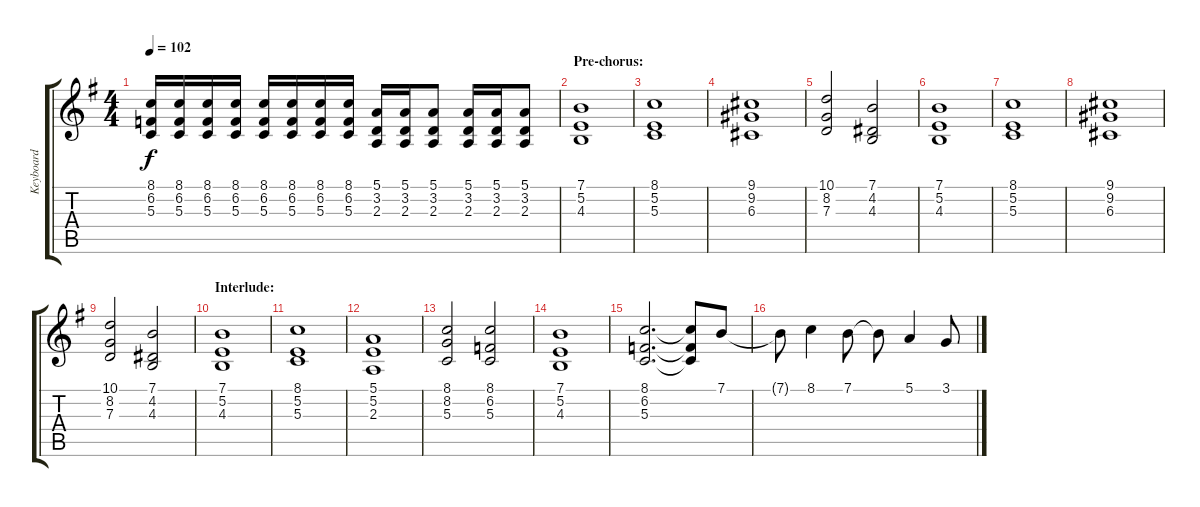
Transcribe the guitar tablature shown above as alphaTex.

\track ("Keyboard" "Keyboard") {instrument lead3calliope}
\staff {score tabs}
\tuning (E4 B3 G3 D3 A2 E2) {hide}
\ts (4 4)
\tempo 102
\clef g2
\ks g
(8.1 6.2 5.3).16{dy f} (8.1 6.2 5.3).16 (8.1 6.2 5.3).16 (8.1 6.2 5.3).16 (8.1 6.2 5.3).16 (8.1 6.2 5.3).16 (8.1 6.2 5.3).16 (8.1 6.2 5.3).16 (5.1 3.2 2.3).16 (5.1 3.2 2.3).16 (5.1 3.2 2.3).8 (5.1 3.2 2.3).16 (5.1 3.2 2.3).16 (5.1 3.2 2.3).8 |
\section ("" "Pre-chorus:")
\ks eminor
(7.1 5.2 4.3).1{volume 8 instrument pad2warm} |
(8.1 5.2 5.3).1 |
(9.1 9.2 6.3).1 |
(10.1 8.2 7.3).2 (7.1 4.2 4.3).2 |
(7.1 5.2 4.3).1 |
(8.1 5.2 5.3).1 |
(9.1 9.2 6.3).1 |
(10.1 8.2 7.3).2 (7.1 4.2 4.3).2 |
\section ("" "Interlude:")
(7.1 5.2 4.3).1{volume 9 instrument pad8sweep} |
(8.1 5.2 5.3).1 |
(5.1 5.2 2.3).1 |
(8.1 8.2 5.3).2 (8.1 6.2 5.3).2 |
(7.1 5.2 4.3).1 |
(8.1 6.2 5.3).2{d} (8.1{t} 6.2{t} 5.3{t}).8 7.1.8{volume 12 instrument stringensemble1} |
7.1{t}.8 8.1.4 7.1.8 7.1{t}.8 5.1.4 3.1.8
